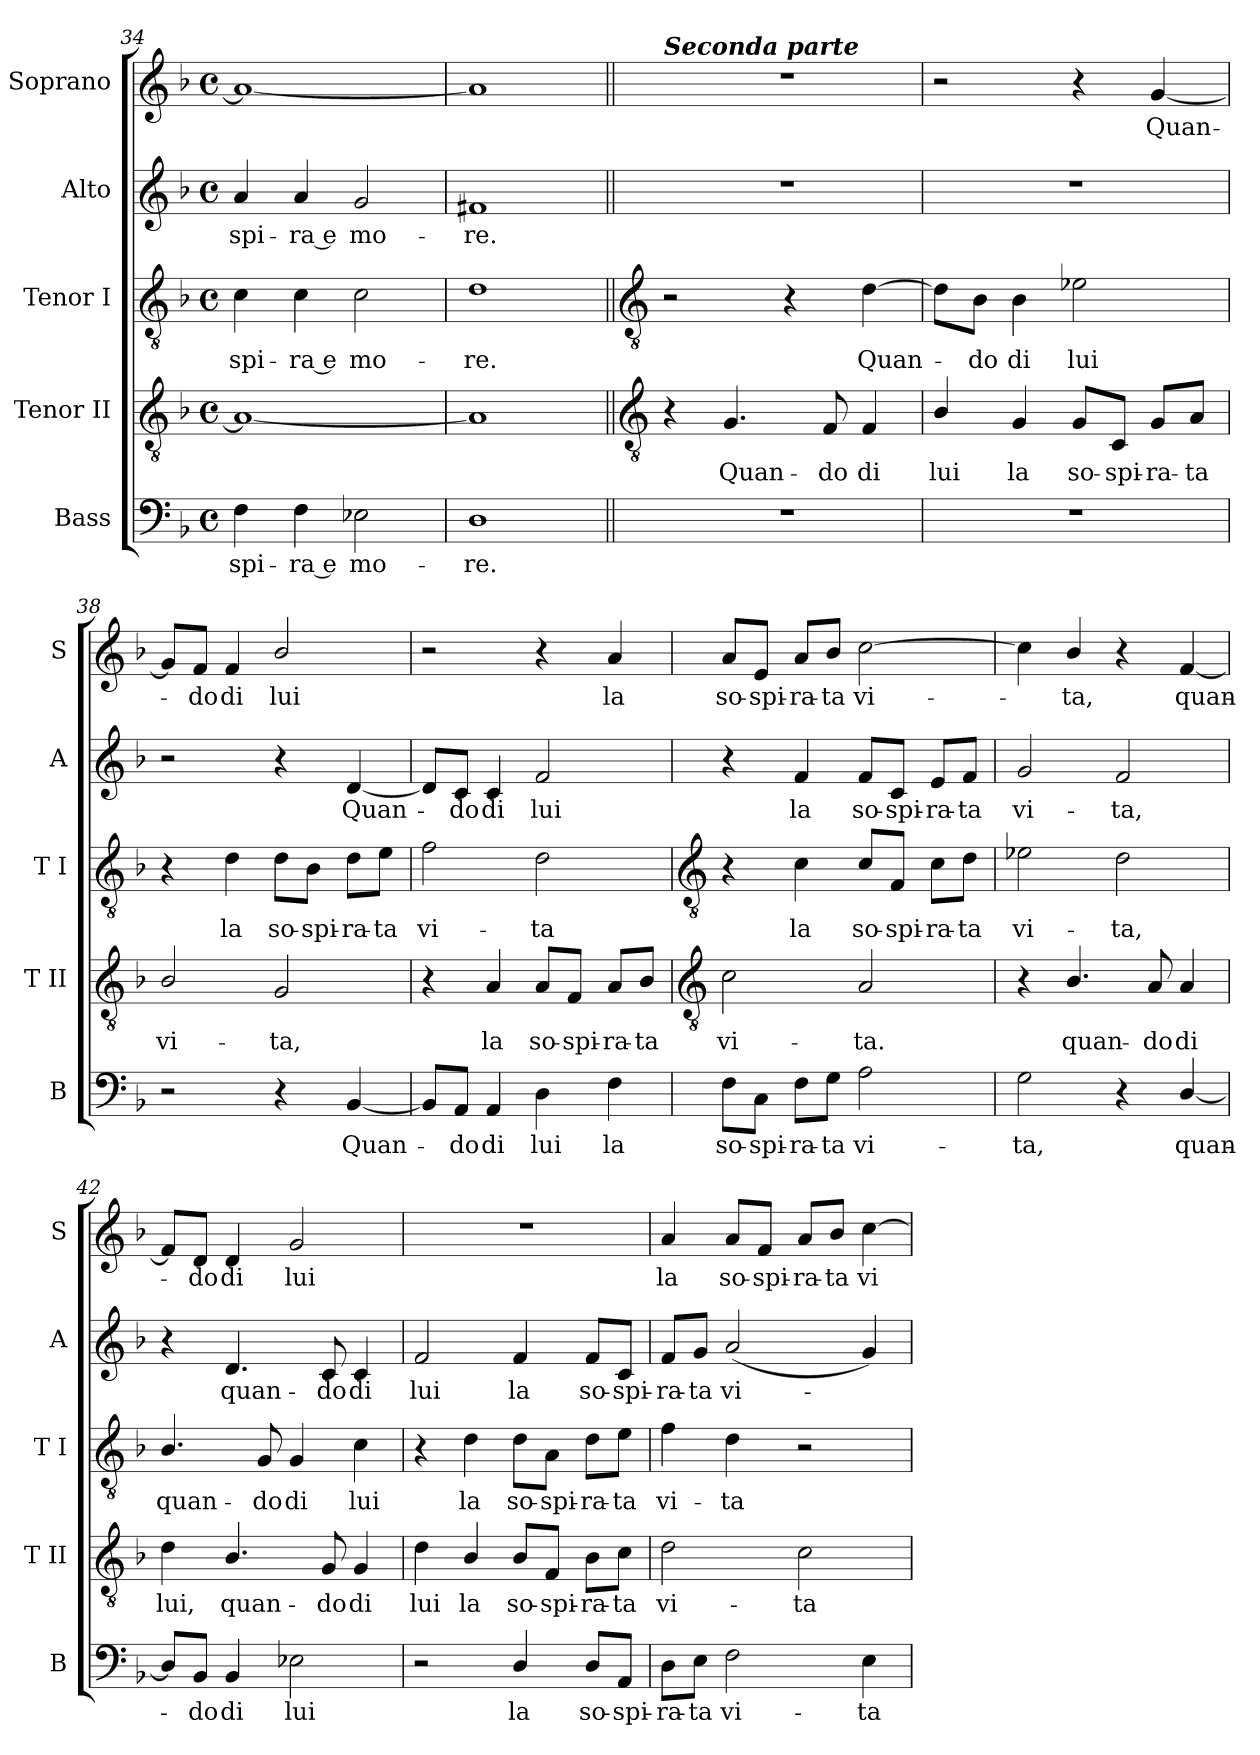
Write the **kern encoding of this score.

**kern	**text	**kern	**text	**kern	**text	**kern	**text	**kern	**text
*part5	*part5	*part4	*part4	*part3	*part3	*part2	*part2	*part1	*part1
*staff5	*staff5	*staff4	*staff4	*staff3	*staff3	*staff2	*staff2	*staff1	*staff1
*I"Bass	*	*I"Tenor II	*	*I"Tenor I	*	*I"Alto	*	*I"Soprano	*
*I'B	*	*I'T II	*	*I'T I	*	*I'A	*	*I'S	*
*clefF4	*	*clefGv2	*	*clefGv2	*	*clefG2	*	*clefG2	*
*k[b-]	*	*k[b-]	*	*k[b-]	*	*k[b-]	*	*k[b-]	*
*F:	*	*F:	*	*F:	*	*F:	*	*F:	*
*M4/4	*	*M4/4	*	*M4/4	*	*M4/4	*	*M4/4	*
*met(c)	*	*met(c)	*	*met(c)	*	*met(c)	*	*met(c)	*
=34	=34	=34	=34	=34	=34	=34	=34	=34	=34
!	!LO:LY:b	!	!	!	!LO:LY:b	!	!LO:LY:b	!	!
4F	-spi-	1A_	.	4c	-spi-	4a	-spi-	1a_	.
!	!LO:LY:b	!	!	!	!LO:LY:b	!	!LO:LY:b	!	!
4F	-ra e	.	.	4c	-ra e	4a	-ra e	.	.
!	!LO:LY:b	!	!	!	!LO:LY:b	!	!LO:LY:b	!	!
2E-X	mo-	.	.	2c	mo-	2g	mo-	.	.
=35	=35	=35	=35	=35	=35	=35	=35	=35	=35
!	!LO:LY:b	!	!	!	!LO:LY:b	!	!LO:LY:b	!	!
1D	-re.	1A]	.	1d	-re.	1f#X	-re.	1a]	.
!!LO:LB:g=z
=36||	=36||	=36||	=36||	=36||	=36||	=36||	=36||	=36||	=36||
*	*	*clefGv2	*	*clefGv2	*	*	*	*	*
!	!	!	!	!	!	!	!	!LO:TX:a:Bi:t=Seconda parte	!
1r	.	4r	.	2r	.	1r	.	1r	.
!	!	!	!LO:LY:b	!	!	!	!	!	!
.	.	4.G	Quan-	.	.	.	.	.	.
.	.	.	.	4r	.	.	.	.	.
!	!	!	!LO:LY:b	!	!	!	!	!	!
.	.	8F	-do	.	.	.	.	.	.
!	!	!	!LO:LY:b	!	!LO:LY:b	!	!	!	!
.	.	4F	di	[4d	Quan-	.	.	.	.
=37	=37	=37	=37	=37	=37	=37	=37	=37	=37
!	!	!	!LO:LY:b	!	!	!	!	!	!
1r	.	4B-/	lui	8d\L]	.	1r	.	2r	.
!	!	!	!	!	!LO:LY:b	!	!	!	!
.	.	.	.	8B-\J	do	.	.	.	.
!	!	!	!LO:LY:b	!	!LO:LY:b	!	!	!	!
.	.	4G	la	4B-	di	.	.	.	.
!	!	!	!LO:LY:b	!	!LO:LY:b	!	!	!	!
.	.	8G/L	so-	2e-X	lui	.	.	4r	.
!	!	!	!LO:LY:b	!	!	!	!	!	!
.	.	8C/J	-spi-	.	.	.	.	.	.
!	!	!	!LO:LY:b	!	!	!	!	!	!LO:LY:b
.	.	8G/L	-ra-	.	.	.	.	[4g	Quan-
!	!	!	!LO:LY:b	!	!	!	!	!	!
.	.	8A/J	-ta	.	.	.	.	.	.
=38	=38	=38	=38	=38	=38	=38	=38	=38	=38
!	!	!	!LO:LY:b	!	!	!	!	!	!
2r	.	2B-/	vi-	4r	.	2r	.	8g/L]	.
!	!	!	!	!	!	!	!	!	!LO:LY:b
.	.	.	.	.	.	.	.	8f/J	do
!	!	!	!	!	!LO:LY:b	!	!	!	!LO:LY:b
.	.	.	.	4d	la	.	.	4f	di
!	!	!	!LO:LY:b	!	!LO:LY:b	!	!	!	!LO:LY:b
4r	.	2G	-ta,	8d\L	so-	4r	.	2b-/	lui
!	!	!	!	!	!LO:LY:b	!	!	!	!
.	.	.	.	8B-\J	-spi-	.	.	.	.
!	!LO:LY:b	!	!	!	!LO:LY:b	!	!LO:LY:b	!	!
[4BB-	Quan-	.	.	8d\L	-ra-	[4d	Quan-	.	.
!	!	!	!	!	!LO:LY:b	!	!	!	!
.	.	.	.	8e\J	-ta	.	.	.	.
=39	=39	=39	=39	=39	=39	=39	=39	=39	=39
!	!	!	!	!	!LO:LY:b	!	!	!	!
8BB-/L]	.	4r	.	2f	vi-	8d/L]	.	2r	.
!	!LO:LY:b	!	!	!	!	!	!LO:LY:b	!	!
8AA/J	do	.	.	.	.	8c/J	do	.	.
!	!LO:LY:b	!	!LO:LY:b	!	!	!	!LO:LY:b	!	!
4AA	di	4A	la	.	.	4c	di	.	.
!	!LO:LY:b	!	!LO:LY:b	!	!LO:LY:b	!	!LO:LY:b	!	!
4D	lui	8A/L	so-	2d	-ta	2f	lui	4r	.
!	!	!	!LO:LY:b	!	!	!	!	!	!
.	.	8F/J	-spi-	.	.	.	.	.	.
!	!LO:LY:b	!	!LO:LY:b	!	!	!	!	!	!LO:LY:b
4F	la	8A/L	-ra-	.	.	.	.	4a	la
!	!	!	!LO:LY:b	!	!	!	!	!	!
.	.	8B-/J	-ta	.	.	.	.	.	.
!!LO:LB:g=z
=40	=40	=40	=40	=40	=40	=40	=40	=40	=40
*	*	*clefGv2	*	*clefGv2	*	*	*	*	*
!	!LO:LY:b	!	!LO:LY:b	!	!	!	!	!	!LO:LY:b
8F\L	so-	2c	vi-	4r	.	4r	.	8a/L	so-
!	!LO:LY:b	!	!	!	!	!	!	!	!LO:LY:b
8C\J	-spi-	.	.	.	.	.	.	8e/J	-spi-
!	!LO:LY:b	!	!	!	!LO:LY:b	!	!LO:LY:b	!	!LO:LY:b
8F\L	-ra-	.	.	4c	la	4f	la	8a/L	-ra-
!	!LO:LY:b	!	!	!	!	!	!	!	!LO:LY:b
8G\J	-ta	.	.	.	.	.	.	8b-/J	-ta
!	!LO:LY:b	!	!LO:LY:b	!	!LO:LY:b	!	!LO:LY:b	!	!LO:LY:b
2A	vi-	2A	-ta.	8c/L	so-	8f/L	so-	[2cc	vi-
!	!	!	!	!	!LO:LY:b	!	!LO:LY:b	!	!
.	.	.	.	8F/J	-spi-	8c/J	-spi-	.	.
!	!	!	!	!	!LO:LY:b	!	!LO:LY:b	!	!
.	.	.	.	8c\L	-ra-	8e/L	-ra-	.	.
!	!	!	!	!	!LO:LY:b	!	!LO:LY:b	!	!
.	.	.	.	8d\J	-ta	8f/J	-ta	.	.
=41	=41	=41	=41	=41	=41	=41	=41	=41	=41
!	!LO:LY:b	!	!	!	!LO:LY:b	!	!LO:LY:b	!	!
2G	-ta,	4r	.	2e-X	vi-	2g	vi-	4cc]	.
!	!	!	!LO:LY:b	!	!	!	!	!	!LO:LY:b
.	.	4.B-/	quan-	.	.	.	.	4b-/	ta,
!	!	!	!	!	!LO:LY:b	!	!LO:LY:b	!	!
4r	.	.	.	2d	-ta,	2f	-ta,	4r	.
!	!	!	!LO:LY:b	!	!	!	!	!	!
.	.	8A	-do	.	.	.	.	.	.
!	!LO:LY:b	!	!LO:LY:b	!	!	!	!	!	!LO:LY:b
[4D/	quan-	4A	di	.	.	.	.	[4f	quan-
=42	=42	=42	=42	=42	=42	=42	=42	=42	=42
!	!	!	!LO:LY:b	!	!LO:LY:b	!	!	!	!
8D/L]	.	4d	lui,	4.B-/	quan-	4r	.	8f/L]	.
!	!LO:LY:b	!	!	!	!	!	!	!	!LO:LY:b
8BB-/J	do	.	.	.	.	.	.	8d/J	do
!	!LO:LY:b	!	!LO:LY:b	!	!	!	!LO:LY:b	!	!LO:LY:b
4BB-	di	4.B-/	quan-	.	.	4.d	quan-	4d	di
!	!	!	!	!	!LO:LY:b	!	!	!	!
.	.	.	.	8G	-do	.	.	.	.
!	!LO:LY:b	!	!	!	!LO:LY:b	!	!	!	!LO:LY:b
2E-X	lui	.	.	4G	di	.	.	2g	lui
!	!	!	!LO:LY:b	!	!	!	!LO:LY:b	!	!
.	.	8G	-do	.	.	8c	-do	.	.
!	!	!	!LO:LY:b	!	!LO:LY:b	!	!LO:LY:b	!	!
.	.	4G	di	4c	lui	4c	di	.	.
=43	=43	=43	=43	=43	=43	=43	=43	=43	=43
!	!	!	!LO:LY:b	!	!	!	!LO:LY:b	!	!
2r	.	4d	lui	4r	.	2f	lui	1r	.
!	!	!	!LO:LY:b	!	!LO:LY:b	!	!	!	!
.	.	4B-/	la	4d	la	.	.	.	.
!	!LO:LY:b	!	!LO:LY:b	!	!LO:LY:b	!	!LO:LY:b	!	!
4D/	la	8B-/L	so-	8d\L	so-	4f	la	.	.
!	!	!	!LO:LY:b	!	!LO:LY:b	!	!	!	!
.	.	8F/J	-spi-	8A\J	-spi-	.	.	.	.
!	!LO:LY:b	!	!LO:LY:b	!	!LO:LY:b	!	!LO:LY:b	!	!
8D/L	so-	8B-\L	-ra-	8d\L	-ra-	8f/L	so-	.	.
!	!LO:LY:b	!	!LO:LY:b	!	!LO:LY:b	!	!LO:LY:b	!	!
8AA/J	-spi-	8c\J	-ta	8e\J	-ta	8c/J	-spi-	.	.
=44	=44	=44	=44	=44	=44	=44	=44	=44	=44
!	!LO:LY:b	!	!LO:LY:b	!	!LO:LY:b	!	!LO:LY:b	!	!LO:LY:b
8D\L	-ra-	2d	vi-	4f	vi-	8f/L	-ra-	4a	la
!	!LO:LY:b	!	!	!	!	!	!LO:LY:b	!	!
8E\J	-ta	.	.	.	.	8g/J	-ta	.	.
!	!LO:LY:b	!	!	!	!LO:LY:b	!	!LO:LY:b	!	!LO:LY:b
2F	vi-	.	.	4d	-ta	(<2a	vi-	8a/L	so-
!	!	!	!	!	!	!	!	!	!LO:LY:b
.	.	.	.	.	.	.	.	8f/J	-spi-
!	!	!	!LO:LY:b	!	!	!	!	!	!LO:LY:b
.	.	2c	-ta	2r	.	.	.	8a/L	-ra-
!	!	!	!	!	!	!	!	!	!LO:LY:b
.	.	.	.	.	.	.	.	8b-/J	-ta
!	!LO:LY:b	!	!	!	!	!	!	!	!LO:LY:b
4E	-ta	.	.	.	.	4g)	.	[4cc	vi-
=	=	=	=	=	=	=	=	=	=
*-	*-	*-	*-	*-	*-	*-	*-	*-	*-
